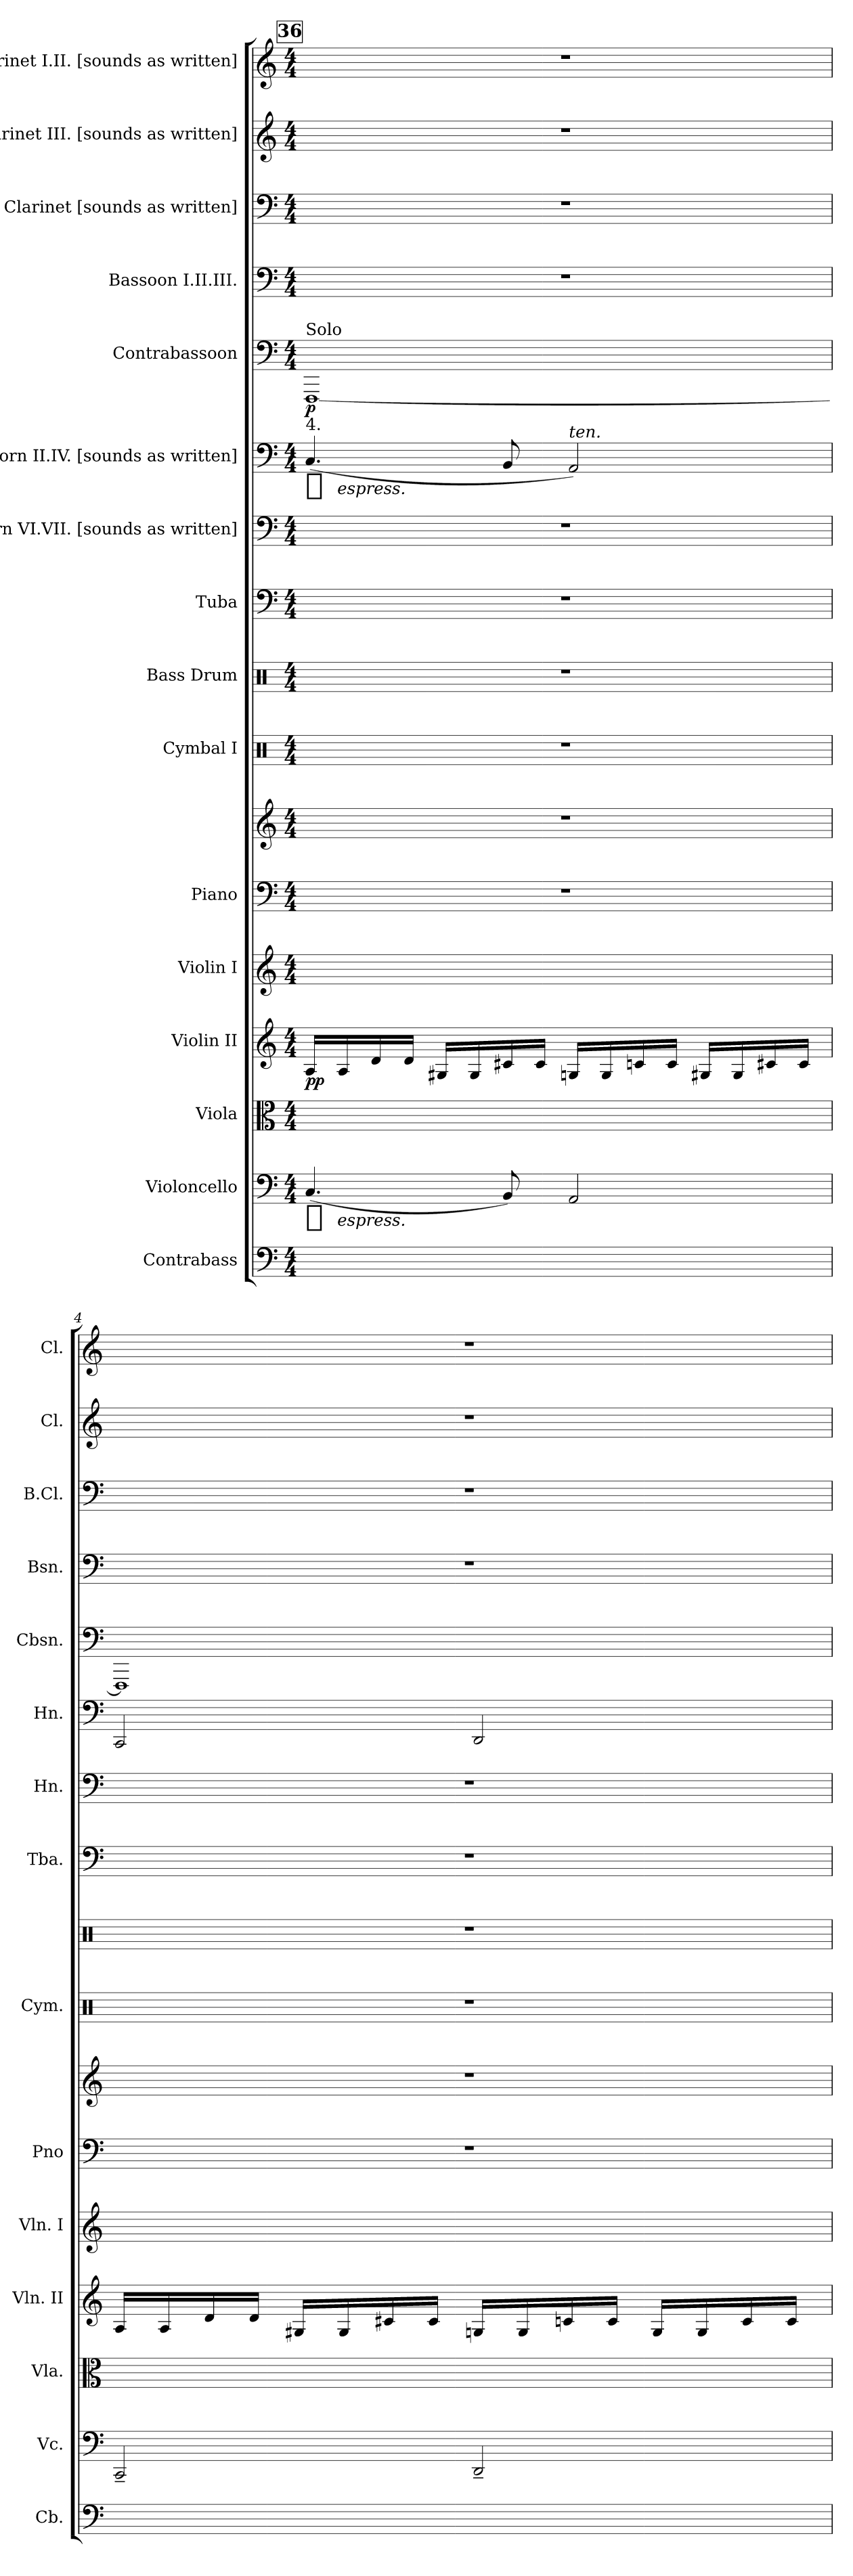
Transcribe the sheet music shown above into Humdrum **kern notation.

**kern	**kern	**dynam	**kern	**kern	**dynam	**kern	**kern	**kern	**kern	**kern	**kern	**kern	**kern	**dynam	**kern	**dynam	**kern	**kern	**kern	**kern
*part16	*part15	*part15	*part14	*part13	*part13	*part12	*part11	*part11	*part10	*part9	*part8	*part7	*part6	*part6	*part5	*part5	*part4	*part3	*part2	*part1
*staff17	*staff16	*staff16	*staff15	*staff14	*staff14	*staff13	*staff12	*staff11	*staff10	*staff9	*staff8	*staff7	*staff6	*staff6	*staff5	*staff5	*staff4	*staff3	*staff2	*staff1
*I"Contrabass	*I"Violoncello	*	*I"Viola	*I"Violin II	*	*I"Violin I	*I"Piano	*	*I"Cymbal I	*I"Bass Drum	*I"Tuba	*I"Horn VI.VII. [sounds as written]	*I"Horn II.IV. [sounds as written]	*	*I"Contrabassoon	*	*I"Bassoon I.II.III.	*I"Bass Clarinet [sounds as written]	*I"Clarinet III. [sounds as written]	*I"Clarinet I.II. [sounds as written]
*I'Cb.	*I'Vc.	*	*I'Vla.	*I'Vln. II	*	*I'Vln. I	*I'Pno	*	*I'Cym.	*	*I'Tba.	*I'Hn.	*I'Hn.	*	*I'Cbsn.	*	*I'Bsn.	*I'B.Cl.	*I'Cl.	*I'Cl.
*clefF4	*clefF4	*	*clefC3	*clefG2	*	*clefG2	*clefF4	*clefG2	*clefX	*clefX	*clefF4	*clefF4	*clefF4	*	*clefF4	*	*clefF4	*clefF4	*clefG2	*clefG2
*k[]	*k[]	*	*k[]	*k[]	*	*k[]	*k[]	*k[]	*k[]	*k[]	*k[]	*k[]	*k[]	*	*k[]	*	*k[]	*k[]	*k[]	*k[]
*C:	*C:	*	*C:	*C:	*	*C:	*C:	*C:	*C:	*C:	*C:	*C:	*C:	*	*C:	*	*C:	*C:	*C:	*C:
*M4/4	*M4/4	*	*M4/4	*M4/4	*	*M4/4	*M4/4	*M4/4	*M4/4	*M4/4	*M4/4	*M4/4	*M4/4	*	*M4/4	*	*M4/4	*M4/4	*M4/4	*M4/4
*	*	*	*Xtuplet	*	*	*	*	*	*	*	*	*	*	*	*	*	*	*	*	*
!!LO:REH:place=s1:t=36
=3	=3	=3	=3	=3	=3	=3	=3	=3	=3	=3	=3	=3	=3	=3	=3	=3	=3	=3	=3	=3
!	!	!	!	!	!	!	!	!	!	!	!	!	!	!	!LO:TX:a:t=Solo	!	!	!	!	!
!	!	!	!	!	!	!	!	!	!	!	!	!	!LO:TX:a:t=4.	!	!	!	!	!	!	!
!	!	!LO:DY:t=%s espress.	!	!	!	!	!	!	!	!	!	!	!	!LO:DY:t=%s espress.	!	!	!	!	!	!
1ryy	(4.C	mp	24ryy	16ALL	pp	24ryy	1r	1r	1r	1r	1r	1r	(4.C	mp	[1FFF	p	1r	1r	1r	1r
.	.	.	24ryy	.	.	24ryy	.	.	.	.	.	.	.	.	.	.	.	.	.	.
.	.	.	.	16A	.	.	.	.	.	.	.	.	.	.	.	.	.	.	.	.
.	.	.	24ryy	.	.	24ryy	.	.	.	.	.	.	.	.	.	.	.	.	.	.
*	*	*	*	*	*	*Xtuplet	*	*	*	*	*	*	*	*	*	*	*	*	*	*
.	.	.	24ryy	16d	.	24ryy	.	.	.	.	.	.	.	.	.	.	.	.	.	.
.	.	.	24ryy	.	.	24ryy	.	.	.	.	.	.	.	.	.	.	.	.	.	.
.	.	.	.	16dJJ	.	.	.	.	.	.	.	.	.	.	.	.	.	.	.	.
.	.	.	24ryy	.	.	24ryy	.	.	.	.	.	.	.	.	.	.	.	.	.	.
.	.	.	24ryy	16G#XLL	.	24ryy	.	.	.	.	.	.	.	.	.	.	.	.	.	.
.	.	.	24ryy	.	.	24ryy	.	.	.	.	.	.	.	.	.	.	.	.	.	.
.	.	.	.	16G#	.	.	.	.	.	.	.	.	.	.	.	.	.	.	.	.
.	.	.	24ryy	.	.	24ryy	.	.	.	.	.	.	.	.	.	.	.	.	.	.
.	8BB)	.	24ryy	16c#X	.	24ryy	.	.	.	.	.	.	8BB	.	.	.	.	.	.	.
.	.	.	24ryy	.	.	24ryy	.	.	.	.	.	.	.	.	.	.	.	.	.	.
.	.	.	.	16c#JJ	.	.	.	.	.	.	.	.	.	.	.	.	.	.	.	.
.	.	.	24ryy	.	.	24ryy	.	.	.	.	.	.	.	.	.	.	.	.	.	.
!	!	!	!	!	!	!	!	!	!	!	!	!	!LO:TX:a:i:t=ten.	!	!	!	!	!	!	!
.	2AA	.	24ryy	16GnLL	.	24ryy	.	.	.	.	.	.	2AA)	.	.	.	.	.	.	.
.	.	.	24ryy	.	.	24ryy	.	.	.	.	.	.	.	.	.	.	.	.	.	.
.	.	.	.	16G	.	.	.	.	.	.	.	.	.	.	.	.	.	.	.	.
.	.	.	24ryy	.	.	24ryy	.	.	.	.	.	.	.	.	.	.	.	.	.	.
.	.	.	24ryy	16cn	.	24ryy	.	.	.	.	.	.	.	.	.	.	.	.	.	.
.	.	.	24ryy	.	.	24ryy	.	.	.	.	.	.	.	.	.	.	.	.	.	.
.	.	.	.	16cJJ	.	.	.	.	.	.	.	.	.	.	.	.	.	.	.	.
.	.	.	24ryy	.	.	24ryy	.	.	.	.	.	.	.	.	.	.	.	.	.	.
.	.	.	24ryy	16G#XLL	.	24ryy	.	.	.	.	.	.	.	.	.	.	.	.	.	.
.	.	.	24ryy	.	.	24ryy	.	.	.	.	.	.	.	.	.	.	.	.	.	.
.	.	.	.	16G#	.	.	.	.	.	.	.	.	.	.	.	.	.	.	.	.
.	.	.	24ryy	.	.	24ryy	.	.	.	.	.	.	.	.	.	.	.	.	.	.
.	.	.	24ryy	16c#X	.	24ryy	.	.	.	.	.	.	.	.	.	.	.	.	.	.
.	.	.	24ryy	.	.	24ryy	.	.	.	.	.	.	.	.	.	.	.	.	.	.
.	.	.	.	16c#JJ	.	.	.	.	.	.	.	.	.	.	.	.	.	.	.	.
.	.	.	24ryy	.	.	24ryy	.	.	.	.	.	.	.	.	.	.	.	.	.	.
=4	=4	=4	=4	=4	=4	=4	=4	=4	=4	=4	=4	=4	=4	=4	=4	=4	=4	=4	=4	=4
1ryy	2CC~	.	24ryy	16ALL	.	24ryy	1r	1r	1r	1r	1r	1r	2CC	.	1FFF]	.	1r	1r	1r	1r
.	.	.	24ryy	.	.	24ryy	.	.	.	.	.	.	.	.	.	.	.	.	.	.
.	.	.	.	16A	.	.	.	.	.	.	.	.	.	.	.	.	.	.	.	.
.	.	.	24ryy	.	.	24ryy	.	.	.	.	.	.	.	.	.	.	.	.	.	.
.	.	.	24ryy	16d	.	24ryy	.	.	.	.	.	.	.	.	.	.	.	.	.	.
.	.	.	24ryy	.	.	24ryy	.	.	.	.	.	.	.	.	.	.	.	.	.	.
.	.	.	.	16dJJ	.	.	.	.	.	.	.	.	.	.	.	.	.	.	.	.
.	.	.	24ryy	.	.	24ryy	.	.	.	.	.	.	.	.	.	.	.	.	.	.
.	.	.	24ryy	16G#XLL	.	24ryy	.	.	.	.	.	.	.	.	.	.	.	.	.	.
.	.	.	24ryy	.	.	24ryy	.	.	.	.	.	.	.	.	.	.	.	.	.	.
.	.	.	.	16G#	.	.	.	.	.	.	.	.	.	.	.	.	.	.	.	.
.	.	.	24ryy	.	.	24ryy	.	.	.	.	.	.	.	.	.	.	.	.	.	.
.	.	.	24ryy	16c#X	.	24ryy	.	.	.	.	.	.	.	.	.	.	.	.	.	.
.	.	.	24ryy	.	.	24ryy	.	.	.	.	.	.	.	.	.	.	.	.	.	.
.	.	.	.	16c#JJ	.	.	.	.	.	.	.	.	.	.	.	.	.	.	.	.
.	.	.	24ryy	.	.	24ryy	.	.	.	.	.	.	.	.	.	.	.	.	.	.
.	2DD~	.	24ryy	16GnLL	.	24ryy	.	.	.	.	.	.	2DD	.	.	.	.	.	.	.
.	.	.	24ryy	.	.	24ryy	.	.	.	.	.	.	.	.	.	.	.	.	.	.
.	.	.	.	16G	.	.	.	.	.	.	.	.	.	.	.	.	.	.	.	.
.	.	.	24ryy	.	.	24ryy	.	.	.	.	.	.	.	.	.	.	.	.	.	.
.	.	.	24ryy	16cn	.	24ryy	.	.	.	.	.	.	.	.	.	.	.	.	.	.
.	.	.	24ryy	.	.	24ryy	.	.	.	.	.	.	.	.	.	.	.	.	.	.
.	.	.	.	16cJJ	.	.	.	.	.	.	.	.	.	.	.	.	.	.	.	.
.	.	.	24ryy	.	.	24ryy	.	.	.	.	.	.	.	.	.	.	.	.	.	.
.	.	.	24ryy	16GLL	.	24ryy	.	.	.	.	.	.	.	.	.	.	.	.	.	.
.	.	.	24ryy	.	.	24ryy	.	.	.	.	.	.	.	.	.	.	.	.	.	.
.	.	.	.	16G	.	.	.	.	.	.	.	.	.	.	.	.	.	.	.	.
.	.	.	24ryy	.	.	24ryy	.	.	.	.	.	.	.	.	.	.	.	.	.	.
.	.	.	24ryy	16c	.	24ryy	.	.	.	.	.	.	.	.	.	.	.	.	.	.
.	.	.	24ryy	.	.	24ryy	.	.	.	.	.	.	.	.	.	.	.	.	.	.
.	.	.	.	16cJJ	.	.	.	.	.	.	.	.	.	.	.	.	.	.	.	.
.	.	.	24ryy	.	.	24ryy	.	.	.	.	.	.	.	.	.	.	.	.	.	.
=	=	=	=	=	=	=	=	=	=	=	=	=	=	=	=	=	=	=	=	=
*-	*-	*-	*-	*-	*-	*-	*-	*-	*-	*-	*-	*-	*-	*-	*-	*-	*-	*-	*-	*-
